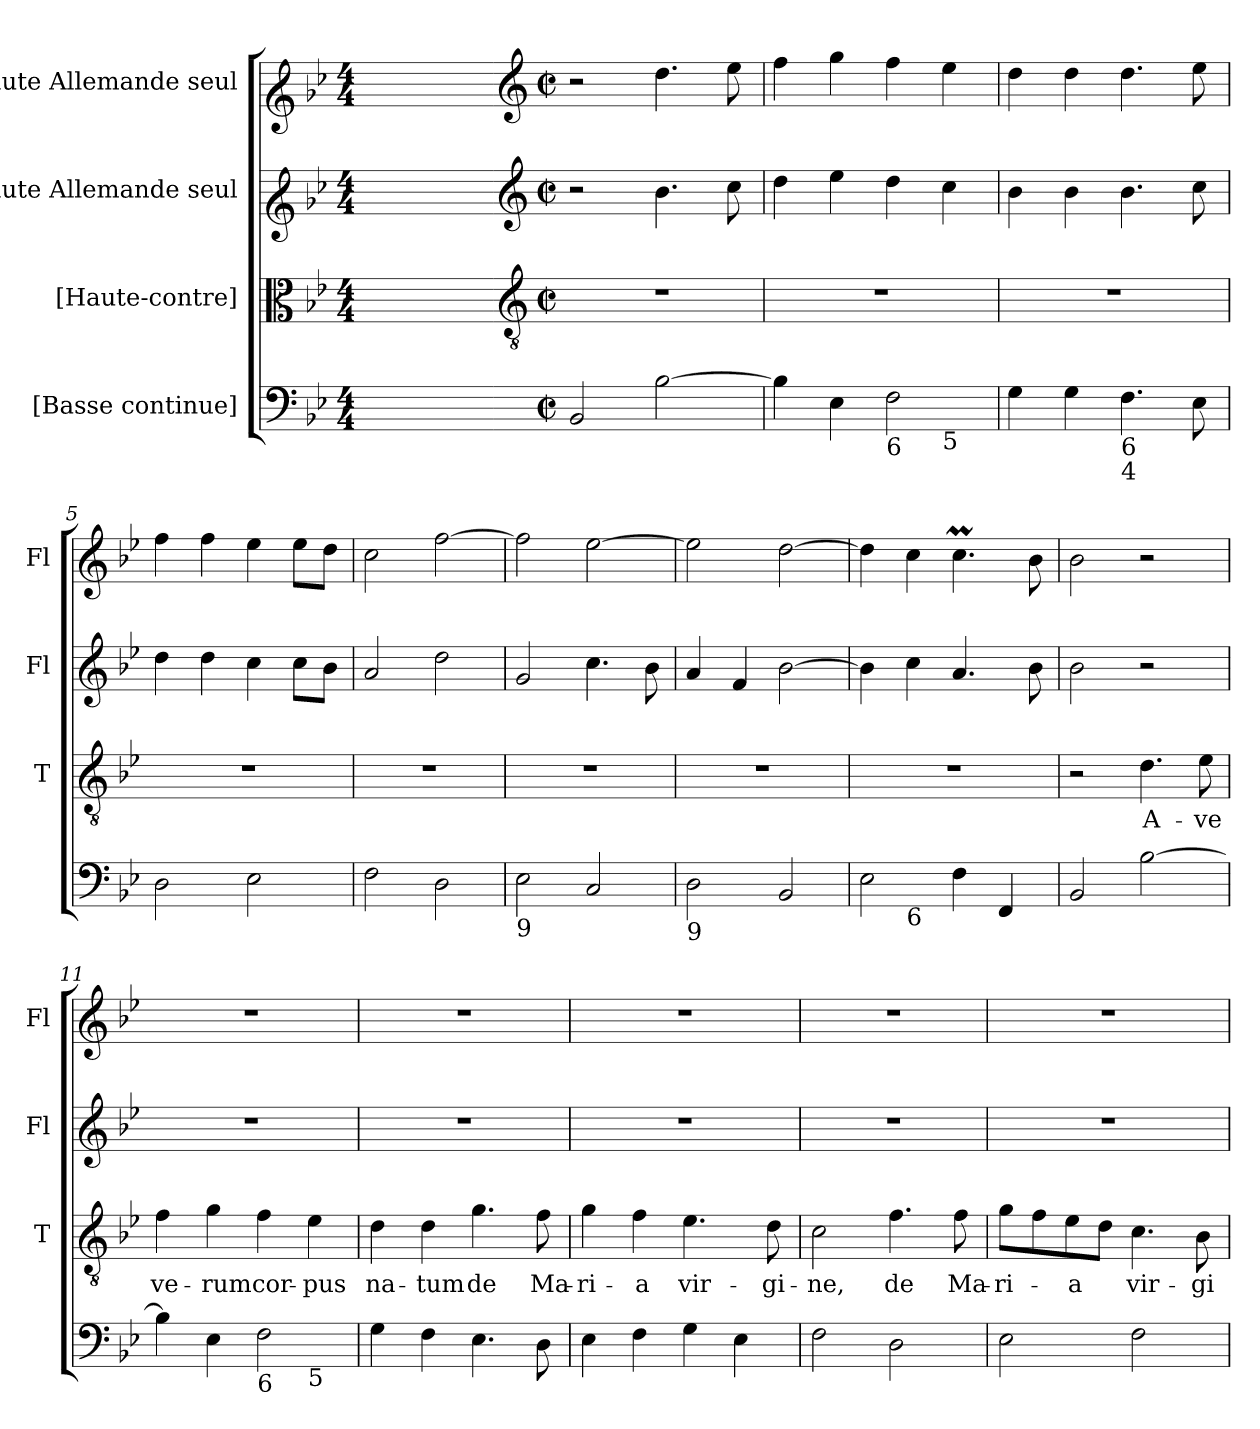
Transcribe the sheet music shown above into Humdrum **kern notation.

**kern	**kern	**text	**kern	**kern
*part4	*part3	*part3	*part2	*part1
*staff4	*staff3	*staff3	*staff2	*staff1
*I"[Basse continue]	*I"[Haute-contre]	*	*I"Flute Allemande seul	*I"Flute Allemande seul
*	*I'T	*	*I'Fl	*I'Fl
*clefF4	*clefC3	*	*clefG1	*clefG1
*	*ITrd7c12	*	*	*
*k[b-e-]	*k[b-e-]	*	*k[b-e-]	*k[b-e-]
*B-:	*B-:	*	*B-:	*B-:
*M4/4	*M4/4	*	*M4/4	*M4/4
=1	=1	=1	=1	=1
1ryy	1ryy	.	1ryy	1ryy
=2-	=2-	=2-	=2-	=2-
*	*clefGv2	*	*clefG2	*clefG2
*M2/2	*M2/2	*	*M2/2	*M2/2
*met(c|)	*met(c|)	*	*met(c|)	*met(c|)
2BB-/	1r	.	2r	2r
[>2B-\	.	.	4.b-\	4.dd\
.	.	.	8cc\	8ee-\
=3	=3	=3	=3	=3
*^	*	*	*	*
4B-\]	2.ryy	1r	.	4dd\	4ff\
4E-\	.	.	.	4ee-\	4gg\
!LO:TX:b:t=6	!	!	!	!	!
2F\	.	.	.	4dd\	4ff\
!	!LO:TX:b:t=5	!	!	!	!
.	4ryy	.	.	4cc\	4ee-\
*v	*v	*	*	*	*
=4	=4	=4	=4	=4
4G\	1r	.	4b-\	4dd\
4G\	.	.	4b-\	4dd\
!LO:TX:b:t=6	!	!	!	!
!LO:TX:b:t=4	!	!	!	!
4.F\	.	.	4.b-\	4.dd\
8E-\	.	.	8cc\	8ee-\
=5	=5	=5	=5	=5
2D\	1r	.	4dd\	4ff\
.	.	.	4dd\	4ff\
2E-\	.	.	4cc\	4ee-\
.	.	.	8cc\L	8ee-\L
.	.	.	8b-\J	8dd\J
=6	=6	=6	=6	=6
2F\	1r	.	2a/	2cc\
2D\	.	.	2dd\	[>2ff\
=7	=7	=7	=7	=7
!LO:TX:b:t=9	!	!	!	!
2E-\	1r	.	2g/	2ff\]
2C/	.	.	4.cc\	[>2ee-\
.	.	.	8b-\	.
!!LO:LB:g=z
=8	=8	=8	=8	=8
!LO:TX:b:t=9	!	!	!	!
2D\	1r	.	4a/	2ee-\]
.	.	.	4f/	.
2BB-/	.	.	[>2b-\	[>2dd\
=9	=9	=9	=9	=9
!LO:TX:b:t=7	!	!	!	!
*^	*	*	*	*
2E-\	4ryy	1r	.	4b-\]	4dd\]
!	!LO:TX:b:t=6	!	!	!	!
.	2.ryy	.	.	4cc\	4cc\
4F\	.	.	.	4.a/	4.ccM\
4FF/	.	.	.	.	.
.	.	.	.	8b-\	8b-\
*v	*v	*	*	*	*
=10	=10	=10	=10	=10
2BB-/	2r	.	2b-\	2b-\
!	!	!LO:LY:b	!	!
[>2B-\	4.D\	A-	2r	2r
!	!	!LO:LY:b	!	!
.	8E-\	-ve	.	.
=11	=11	=11	=11	=11
!	!	!LO:LY:b	!	!
*^	*	*	*	*
4B-\]	2.ryy	4F\	ve-	1r	1r
!	!	!	!LO:LY:b	!	!
4E-\	.	4G\	-rum	.	.
!LO:TX:b:t=6	!	!	!	!	!
!	!	!	!LO:LY:b	!	!
2F\	.	4F\	cor-	.	.
!	!LO:TX:b:t=5	!	!	!	!
!	!	!	!LO:LY:b	!	!
.	4ryy	4E-\	-pus	.	.
=12	=12	=12	=12	=12	=12
!	!	!	!LO:LY:b	!	!
*v	*v	*	*	*	*
4G\	4D\	na-	1r	1r
!	!	!LO:LY:b	!	!
4F\	4D\	-tum	.	.
!	!	!LO:LY:b	!	!
4.E-\	4.G\	de	.	.
!	!	!LO:LY:b	!	!
8D\	8F\	Ma-	.	.
=13	=13	=13	=13	=13
!	!	!LO:LY:b	!	!
4E-\	4G\	-ri-	1r	1r
!	!	!LO:LY:b	!	!
4F\	4F\	-a	.	.
!	!	!LO:LY:b	!	!
4G\	4.E-\	vir-	.	.
4E-\	.	.	.	.
!	!	!LO:LY:b	!	!
.	8D\	-gi-	.	.
=14	=14	=14	=14	=14
!	!	!LO:LY:b	!	!
2F\	2C\	-ne,	1r	1r
!	!	!LO:LY:b	!	!
2D\	4.F\	de	.	.
!	!	!LO:LY:b	!	!
.	8F\	Ma-	.	.
=15	=15	=15	=15	=15
!	!	!LO:LY:b	!	!
2E-\	8G\L	-ri-	1r	1r
.	8F\	.	.	.
!	!	!LO:LY:b	!	!
.	8E-\	-a	.	.
.	8D\J	.	.	.
!	!	!LO:LY:b	!	!
2F\	4.C\	vir-	.	.
!	!	!LO:LY:b	!	!
.	8BB-\	-gi-	.	.
=	=	=	=	=
*-	*-	*-	*-	*-
